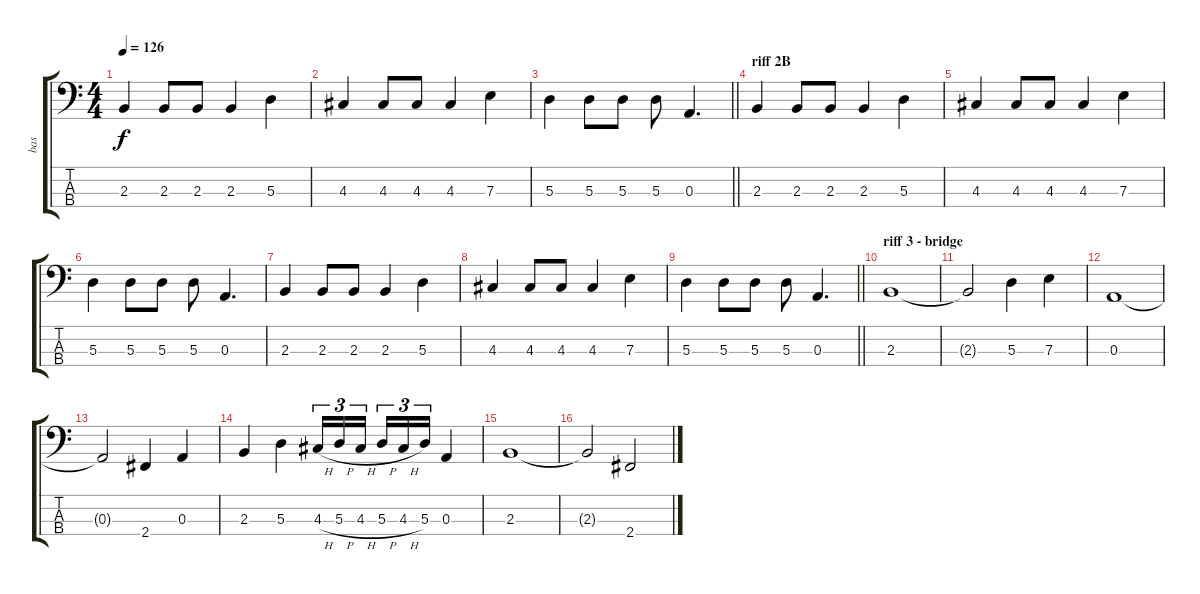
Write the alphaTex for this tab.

\track ("bas" "bas") {instrument electricbassfinger}
\staff {score tabs}
\tuning (G2 D2 A1 E1) {hide}
\ts (4 4)
\tempo 126
\clef f4
\ks c
2.3.4{dy f} 2.3.8 2.3.8 2.3.4 5.3.4 |
4.3.4 4.3.8 4.3.8 4.3.4 7.3.4 |
\barLineRight lightlight
5.3.4 5.3.8 5.3.8 5.3.8 0.3.4{d} |
\section ("" "riff 2B")
2.3.4 2.3.8 2.3.8 2.3.4 5.3.4 |
4.3.4 4.3.8 4.3.8 4.3.4 7.3.4 |
5.3.4 5.3.8 5.3.8 5.3.8 0.3.4{d} |
2.3.4 2.3.8 2.3.8 2.3.4 5.3.4 |
4.3.4 4.3.8 4.3.8 4.3.4 7.3.4 |
\barLineRight lightlight
5.3.4 5.3.8 5.3.8 5.3.8 0.3.4{d} |
\section ("" "riff 3 - bridge")
2.3.1 |
2.3{t}.2 5.3.4 7.3.4 |
0.3.1 |
0.3{t}.2 2.4.4 0.3.4 |
2.3.4 5.3.4 4.3{h}.16{tu (3 2)} 5.3{h}.16{tu (3 2)} 4.3{h}.16{tu (3 2) beam splitsecondary} 5.3{h}.16{tu (3 2)} 4.3{h}.16{tu (3 2)} 5.3.16{tu (3 2)} 0.3.4 |
2.3.1 |
2.3{t}.2 2.4.2
